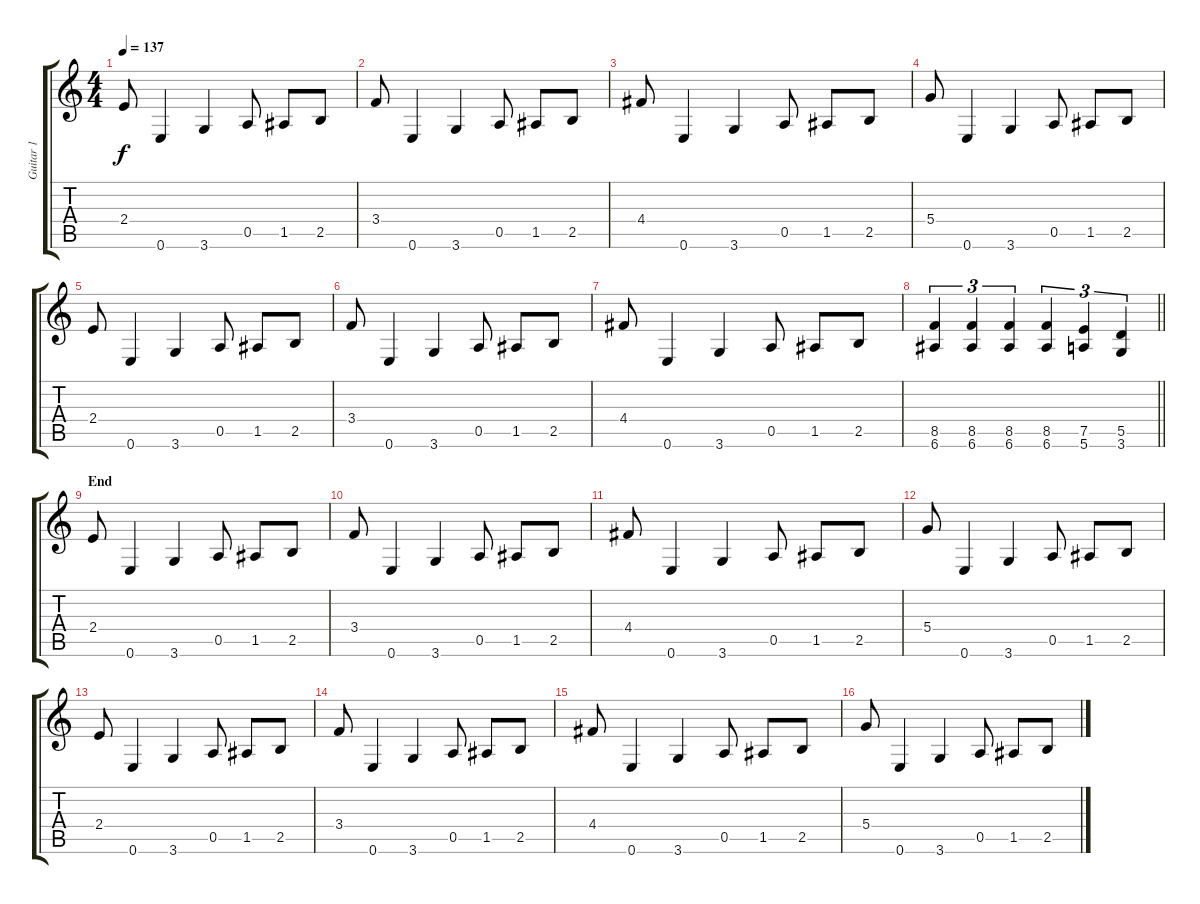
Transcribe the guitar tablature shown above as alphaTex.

\track ("Guitar 1" "Guitar 1") {instrument distortionguitar}
\staff {score tabs}
\tuning (E4 B3 G3 D3 A2 E2) {hide}
\ts (4 4)
\tempo 137
\clef g2
\ks c
2.4.8{dy f} 0.6.4 3.6.4 0.5.8 1.5.8 2.5.8 |
3.4.8 0.6.4 3.6.4 0.5.8 1.5.8 2.5.8 |
4.4.8 0.6.4 3.6.4 0.5.8 1.5.8 2.5.8 |
5.4.8 0.6.4 3.6.4 0.5.8 1.5.8 2.5.8 |
2.4.8 0.6.4 3.6.4 0.5.8 1.5.8 2.5.8 |
3.4.8 0.6.4 3.6.4 0.5.8 1.5.8 2.5.8 |
4.4.8 0.6.4 3.6.4 0.5.8 1.5.8 2.5.8 |
\barLineRight lightlight
(8.5 6.6).4{tu (3 2)} (8.5 6.6).4{tu (3 2)} (8.5 6.6).4{tu (3 2)} (8.5 6.6).4{tu (3 2)} (7.5 5.6).4{tu (3 2)} (5.5 3.6).4{tu (3 2)} |
\section ("" "End")
2.4.8 0.6.4 3.6.4 0.5.8 1.5.8 2.5.8 |
3.4.8 0.6.4 3.6.4 0.5.8 1.5.8 2.5.8 |
4.4.8 0.6.4 3.6.4 0.5.8 1.5.8 2.5.8 |
5.4.8 0.6.4 3.6.4 0.5.8 1.5.8 2.5.8 |
2.4.8 0.6.4 3.6.4 0.5.8 1.5.8 2.5.8 |
3.4.8 0.6.4 3.6.4 0.5.8 1.5.8 2.5.8 |
4.4.8 0.6.4 3.6.4 0.5.8 1.5.8 2.5.8 |
5.4.8 0.6.4 3.6.4 0.5.8 1.5.8 2.5.8
